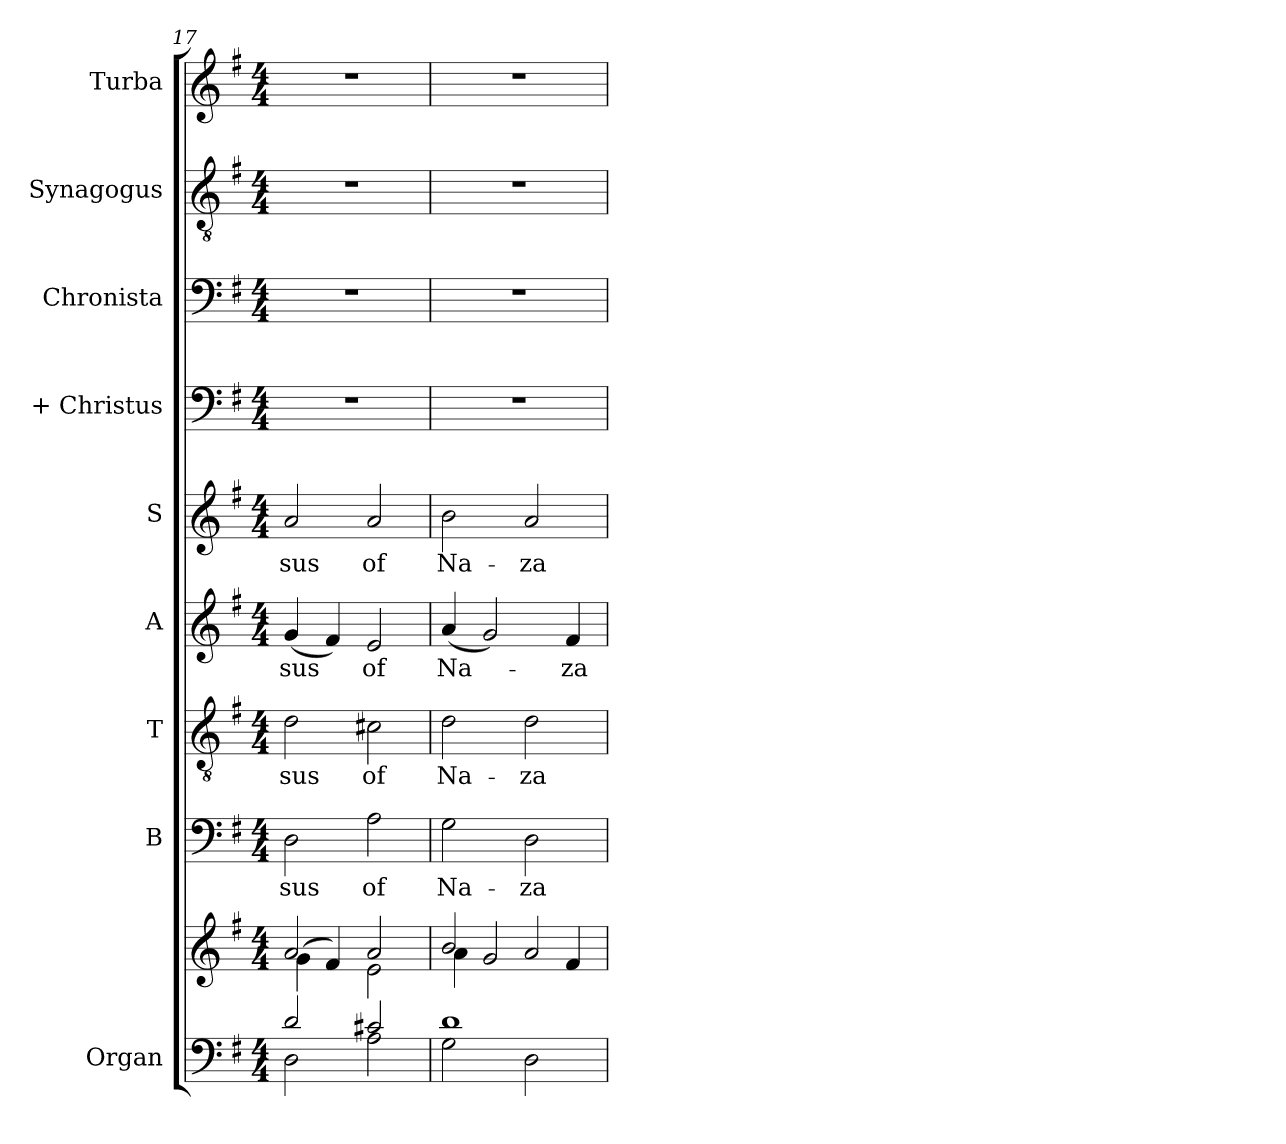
**kern	**kern	**kern	**text	**kern	**text	**kern	**text	**kern	**text	**kern	**kern	**kern	**kern
*part9	*part9	*part8	*part8	*part7	*part7	*part6	*part6	*part5	*part5	*part4	*part3	*part2	*part1
*staff10	*staff9	*staff8	*staff8	*staff7	*staff7	*staff6	*staff6	*staff5	*staff5	*staff4	*staff3	*staff2	*staff1
*I"Organ	*	*I"B	*	*I"T	*	*I"A	*	*I"S	*	*I"+ Christus	*I"Chronista	*I"Synagogus	*I"Turba
*I'Org.	*	*I'B.	*	*I'T.	*	*I'A.	*	*I'S.	*	*I'+ Christus	*I'C	*I'Synagogus	*I'Turba
*clefF4	*clefG2	*clefF4	*	*clefGv2	*	*clefG2	*	*clefG2	*	*clefF4	*clefF4	*clefGv2	*clefG2
*	*	*	*	*ITrd7c12	*	*	*	*	*	*	*	*ITrd7c12	*
*k[f#]	*k[f#]	*k[f#]	*	*k[f#]	*	*k[f#]	*	*k[f#]	*	*k[f#]	*k[f#]	*k[f#]	*k[f#]
*G:	*G:	*G:	*	*G:	*	*G:	*	*G:	*	*G:	*G:	*G:	*G:
*M4/4	*M4/4	*M4/4	*	*M4/4	*	*M4/4	*	*M4/4	*	*M4/4	*M4/4	*M4/4	*M4/4
=17	=17	=17	=17	=17	=17	=17	=17	=17	=17	=17	=17	=17	=17
*^	*^	*	*	*	*	*	*	*	*	*	*	*	*
!	!	!	!	!	!LO:LY:b:color=#000000	!	!	!	!	!	!	!	!	!	!
!	!	!	!	!	!	!	!LO:LY:b:color=#000000	!	!	!	!	!	!	!	!
!	!	!	!	!	!	!	!	!	!LO:LY:b:color=#000000	!	!	!	!	!	!
!	!	!	!	!	!	!	!	!	!	!	!LO:LY:b:color=#000000	!	!	!	!
2di/	2Di\	2ai/	(4gi\	2Di\	-sus	2Di\	-sus	(4gi/	-sus	2ai/	-sus	1r	1r	1r	1r
.	.	.	4f#i/)	.	.	.	.	4f#i/)	.	.	.	.	.	.	.
!	!	!	!	!	!LO:LY:b:color=#000000	!	!	!	!	!	!	!	!	!	!
!	!	!	!	!	!	!	!LO:LY:b:color=#000000	!	!	!	!	!	!	!	!
!	!	!	!	!	!	!	!	!	!LO:LY:b:color=#000000	!	!	!	!	!	!
!	!	!	!	!	!	!	!	!	!	!	!LO:LY:b:color=#000000	!	!	!	!
2c#Xi/	2Ai\	2ai/	2ei\	2Ai\	of	2C#Xi\	of	2ei/	of	2ai/	of	.	.	.	.
=18	=18	=18	=18	=18	=18	=18	=18	=18	=18	=18	=18	=18	=18	=18	=18
!	!	!	!	!	!LO:LY:b:color=#000000	!	!	!	!	!	!	!	!	!	!
!	!	!	!	!	!	!	!LO:LY:b:color=#000000	!	!	!	!	!	!	!	!
!	!	!	!	!	!	!	!	!	!LO:LY:b:color=#000000	!	!	!	!	!	!
!	!	!	!	!	!	!	!	!	!	!	!LO:LY:b:color=#000000	!	!	!	!
1di	2Gi\	2bi/	4ai\	2Gi\	Na-	2Di\	Na-	(4ai/	Na-	2bi\	Na-	1r	1r	1r	1r
.	.	.	2gi/	.	.	.	.	2gi/)	.	.	.	.	.	.	.
!	!	!	!	!	!LO:LY:b:color=#000000	!	!	!	!	!	!	!	!	!	!
!	!	!	!	!	!	!	!LO:LY:b:color=#000000	!	!	!	!	!	!	!	!
!	!	!	!	!	!	!	!	!	!	!	!LO:LY:b:color=#000000	!	!	!	!
.	2Di\	2ai/	.	2Di\	-za-	2Di\	-za-	.	.	2ai/	-za-	.	.	.	.
!	!	!	!	!	!	!	!	!	!LO:LY:b:color=#000000	!	!	!	!	!	!
.	.	.	4f#i/	.	.	.	.	4f#i/	-za-	.	.	.	.	.	.
*v	*v	*	*	*	*	*	*	*	*	*	*	*	*	*	*
*	*v	*v	*	*	*	*	*	*	*	*	*	*	*	*
=	=	=	=	=	=	=	=	=	=	=	=	=	=
*-	*-	*-	*-	*-	*-	*-	*-	*-	*-	*-	*-	*-	*-
